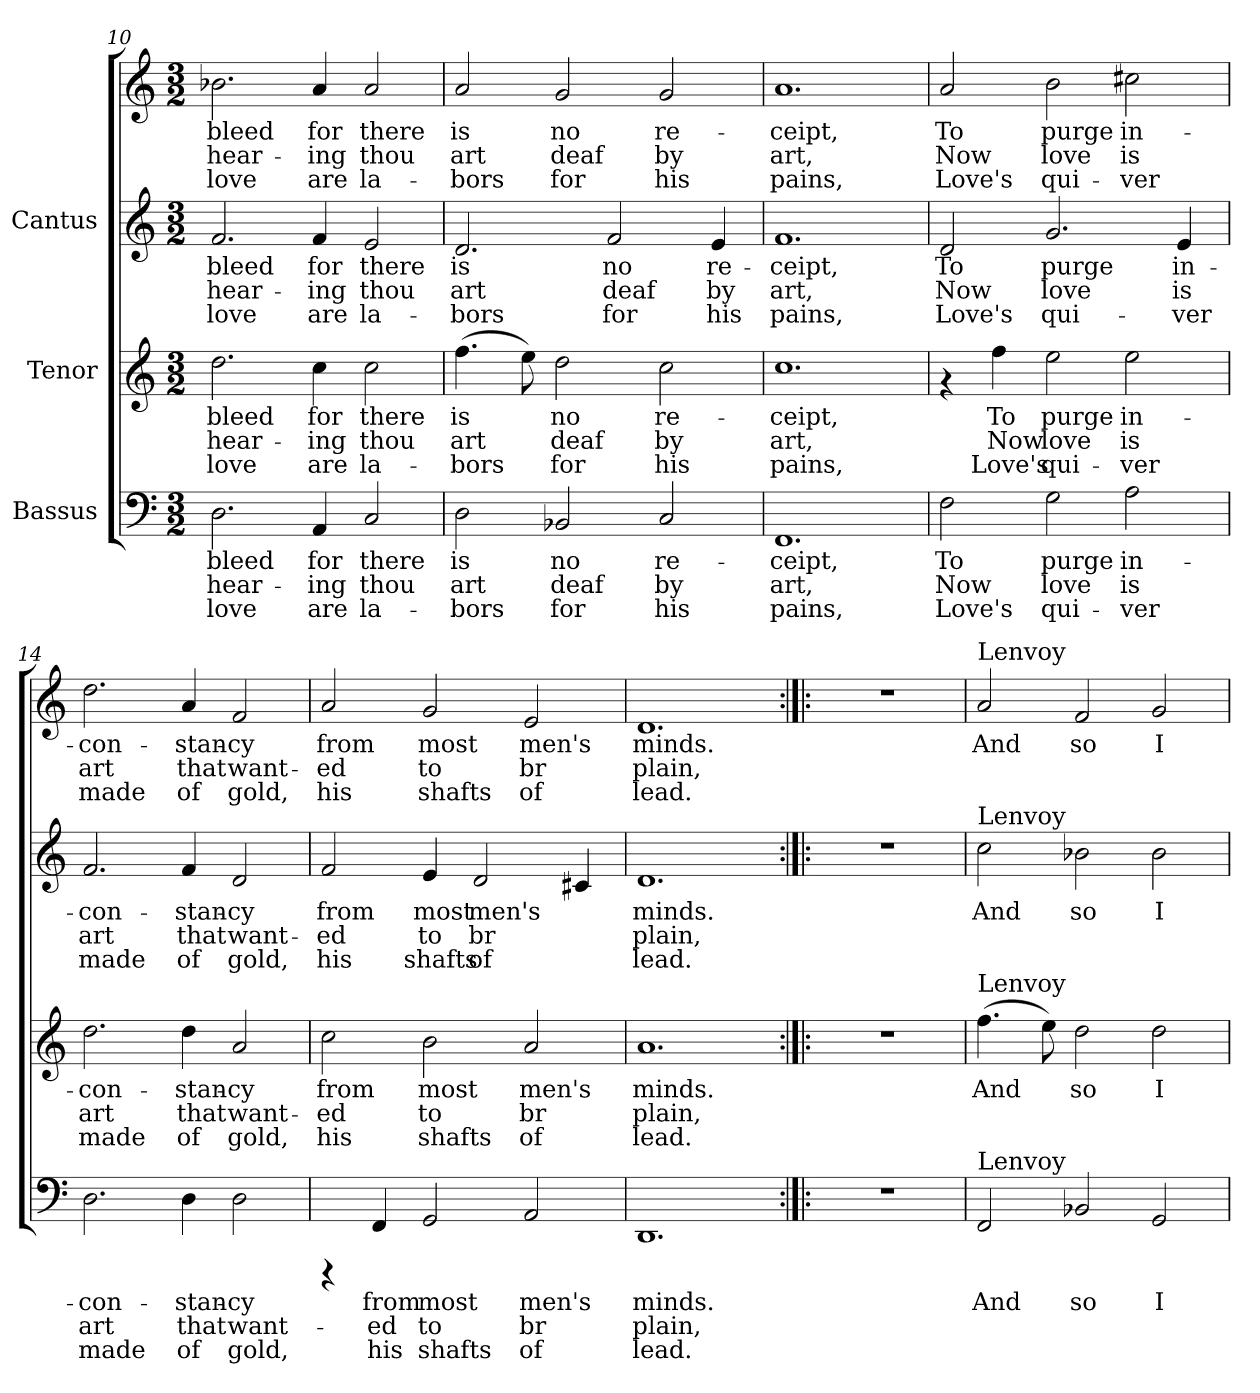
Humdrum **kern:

**kern	**text	**text	**text	**kern	**text	**text	**text	**kern	**text	**text	**text	**kern	**text	**text	**text
*part3	*part3	*part3	*part3	*part2	*part2	*part2	*part2	*part1	*part1	*part1	*part1	*part1	*part1	*part1	*part1
*staff4	*staff4	*staff4	*staff4	*staff3	*staff3	*staff3	*staff3	*staff2	*staff2	*staff2	*staff2	*staff1	*staff1	*staff1	*staff1
*I"Bassus	*	*	*	*I"Tenor	*	*	*	*I"Cantus	*	*	*	*	*	*	*
*clefF4	*	*	*	*clefG2	*	*	*	*clefG2	*	*	*	*clefG2	*	*	*
*M3/2	*	*	*	*M3/2	*	*	*	*M3/2	*	*	*	*M3/2	*	*	*
=10	=10	=10	=10	=10	=10	=10	=10	=10	=10	=10	=10	=10	=10	=10	=10
!	!LO:LY:b:cj	!LO:LY:b:cj	!LO:LY:b:cj	!	!LO:LY:b:cj	!LO:LY:b:cj	!LO:LY:b:cj	!	!LO:LY:b:cj	!LO:LY:b:cj	!LO:LY:b:cj	!	!LO:LY:b:cj	!LO:LY:b:cj	!LO:LY:b:cj
2.D\	bleed	hear-	-love	2.dd\	bleed	hear-	-love	2.f/	-bleed	hear-	-love	2.b-X\	bleed	hear-	-love
!	!LO:LY:b:cj	!LO:LY:b:cj	!LO:LY:b:cj	!	!LO:LY:b:cj	!LO:LY:b:cj	!LO:LY:b:cj	!	!LO:LY:b:cj	!LO:LY:b:cj	!LO:LY:b:cj	!	!LO:LY:b:cj	!LO:LY:b:cj	!LO:LY:b:cj
4AA/	for	ing	are	4cc\	for	ing	are	4f/	for	ing	are	4a/	for	ing	are
!	!LO:LY:b:cj	!LO:LY:b:cj	!LO:LY:b:cj	!	!LO:LY:b:cj	!LO:LY:b:cj	!LO:LY:b:cj	!	!LO:LY:b:cj	!LO:LY:b:cj	!LO:LY:b:cj	!	!LO:LY:b:cj	!LO:LY:b:cj	!LO:LY:b:cj
2C/	there	thou	la-	2cc\	there	thou	la-	2e/	there	thou	la-	2a/	there	thou	la-
=11	=11	=11	=11	=11	=11	=11	=11	=11	=11	=11	=11	=11	=11	=11	=11
!	!LO:LY:b:cj	!LO:LY:b:cj	!LO:LY:b:cj	!	!LO:LY:b:cj	!LO:LY:b:cj	!LO:LY:b:cj	!	!LO:LY:b:cj	!LO:LY:b:cj	!LO:LY:b:cj	!	!LO:LY:b:cj	!LO:LY:b:cj	!LO:LY:b:cj
2D\	-is	art	bors	(>4.ff\	-is	art	bors	2.d/	is	art	bors	2a/	-is	art	bors
!	!	!	!	!	!LO:LY:b:cj	!LO:LY:b:cj	!LO:LY:b:cj	!	!	!	!	!	!	!	!
.	.	.	.	8ee\)	.	.	.	.	.	.	.	.	.	.	.
!	!LO:LY:b:cj	!LO:LY:b:cj	!LO:LY:b:cj	!	!LO:LY:b:cj	!LO:LY:b:cj	!LO:LY:b:cj	!	!	!	!	!	!LO:LY:b:cj	!LO:LY:b:cj	!LO:LY:b:cj
2BB-X/	no	deaf	for	2dd\	no	deaf	for	.	.	.	.	2g/	no	deaf	for
!	!	!	!	!	!	!	!	!	!LO:LY:b:cj	!LO:LY:b:cj	!LO:LY:b:cj	!	!	!	!
.	.	.	.	.	.	.	.	2f/	no	deaf	for	.	.	.	.
!	!LO:LY:b:cj	!LO:LY:b:cj	!LO:LY:b:cj	!	!LO:LY:b:cj	!LO:LY:b:cj	!LO:LY:b:cj	!	!	!	!	!	!LO:LY:b:cj	!LO:LY:b:cj	!LO:LY:b:cj
2C/	re-	-by	his	2cc\	re-	-by	his	.	.	.	.	2g/	re-	-by	his
!	!	!	!	!	!	!	!	!	!LO:LY:b:cj	!LO:LY:b:cj	!LO:LY:b:cj	!	!	!	!
.	.	.	.	.	.	.	.	4e/	re-	-by	his	.	.	.	.
=12	=12	=12	=12	=12	=12	=12	=12	=12	=12	=12	=12	=12	=12	=12	=12
!	!LO:LY:b:cj	!LO:LY:b:cj	!LO:LY:b:cj	!	!LO:LY:b:cj	!LO:LY:b:cj	!LO:LY:b:cj	!	!LO:LY:b:cj	!LO:LY:b:cj	!LO:LY:b:cj	!	!LO:LY:b:cj	!LO:LY:b:cj	!LO:LY:b:cj
1.FF	ceipt,	art,	pains,	1.cc	ceipt,	art,	pains,	1.f	ceipt,	art,	pains,	1.a	ceipt,	art,	pains,
=13	=13	=13	=13	=13	=13	=13	=13	=13	=13	=13	=13	=13	=13	=13	=13
!	!LO:LY:b:cj	!LO:LY:b:cj	!LO:LY:b:cj	!	!	!	!	!	!LO:LY:b:cj	!LO:LY:b:cj	!LO:LY:b:cj	!	!LO:LY:b:cj	!LO:LY:b:cj	!LO:LY:b:cj
2F\	To	Now	Love's	4rf	.	.	.	2d/	To	Now	Love's	2a/	To	Now	Love's
!	!	!	!	!	!LO:LY:b:cj	!LO:LY:b:cj	!LO:LY:b:cj	!	!	!	!	!	!	!	!
.	.	.	.	4ff\	To	Now	Love's	.	.	.	.	.	.	.	.
!	!LO:LY:b:cj	!LO:LY:b:cj	!LO:LY:b:cj	!	!LO:LY:b:cj	!LO:LY:b:cj	!LO:LY:b:cj	!	!LO:LY:b:cj	!LO:LY:b:cj	!LO:LY:b:cj	!	!LO:LY:b:cj	!LO:LY:b:cj	!LO:LY:b:cj
2G\	purge	love	qui-	2ee\	purge	love	qui-	2.g/	purge	love	qui-	2b\	purge	love	qui-
!	!LO:LY:b:cj	!LO:LY:b:cj	!LO:LY:b:cj	!	!LO:LY:b:cj	!LO:LY:b:cj	!LO:LY:b:cj	!	!	!	!	!	!LO:LY:b:cj	!LO:LY:b:cj	!LO:LY:b:cj
2A\	-in-	-is	ver	2ee\	-in-	-is	ver	.	.	.	.	2cc#X\	-in-	-is	ver
!	!	!	!	!	!	!	!	!	!LO:LY:b:cj	!LO:LY:b:cj	!LO:LY:b:cj	!	!	!	!
.	.	.	.	.	.	.	.	4e/	-in-	-is	ver	.	.	.	.
!!LO:LB:g=z
=14	=14	=14	=14	=14	=14	=14	=14	=14	=14	=14	=14	=14	=14	=14	=14
!	!LO:LY:b:cj	!LO:LY:b:cj	!LO:LY:b:cj	!	!LO:LY:b:cj	!LO:LY:b:cj	!LO:LY:b:cj	!	!LO:LY:b:cj	!LO:LY:b:cj	!LO:LY:b:cj	!	!LO:LY:b:cj	!LO:LY:b:cj	!LO:LY:b:cj
2.D\	con-	-art	made	2.dd\	con-	-art	made	2.f/	con-	-art	made	2.dd\	con-	-art	made
!	!LO:LY:b:cj	!LO:LY:b:cj	!LO:LY:b:cj	!	!LO:LY:b:cj	!LO:LY:b:cj	!LO:LY:b:cj	!	!LO:LY:b:cj	!LO:LY:b:cj	!LO:LY:b:cj	!	!LO:LY:b:cj	!LO:LY:b:cj	!LO:LY:b:cj
4D\	stan-	-that	of	4dd\	stan-	-that	of	4f/	stan-	-that	of	4a/	stan-	-that	of
!	!LO:LY:b:cj	!LO:LY:b:cj	!LO:LY:b:cj	!	!LO:LY:b:cj	!LO:LY:b:cj	!LO:LY:b:cj	!	!LO:LY:b:cj	!LO:LY:b:cj	!LO:LY:b:cj	!	!LO:LY:b:cj	!LO:LY:b:cj	!LO:LY:b:cj
2D\	cy	want-	-gold,	2a/	cy	want-	-gold,	2d/	cy	want-	-gold,	2f/	cy	want-	-gold,
=15	=15	=15	=15	=15	=15	=15	=15	=15	=15	=15	=15	=15	=15	=15	=15
!	!	!	!	!	!LO:LY:b:cj	!LO:LY:b:cj	!LO:LY:b:cj	!	!LO:LY:b:cj	!LO:LY:b:cj	!LO:LY:b:cj	!	!LO:LY:b:cj	!LO:LY:b:cj	!LO:LY:b:cj
4rCCC	.	.	.	2cc\	from	ed	his	2f/	from	ed	his	2a/	from	ed	his
!	!LO:LY:b:cj	!LO:LY:b:cj	!LO:LY:b:cj	!	!	!	!	!	!	!	!	!	!	!	!
4FF/	from	ed	his	.	.	.	.	.	.	.	.	.	.	.	.
!	!LO:LY:b:cj	!LO:LY:b:cj	!LO:LY:b:cj	!	!LO:LY:b:cj	!LO:LY:b:cj	!LO:LY:b:cj	!	!LO:LY:b:cj	!LO:LY:b:cj	!LO:LY:b:cj	!	!LO:LY:b:cj	!LO:LY:b:cj	!LO:LY:b:cj
2GG/	most	to	shafts	2b\	most	to	shafts	4e/	most	to	shafts	2g/	most	to	shafts
!	!	!	!	!	!	!	!	!	!LO:LY:b:cj	!LO:LY:b:cj	!LO:LY:b:cj	!	!	!	!
.	.	.	.	.	.	.	.	2d/	men's	br	of	.	.	.	.
!	!LO:LY:b:cj	!LO:LY:b:cj	!LO:LY:b:cj	!	!LO:LY:b:cj	!LO:LY:b:cj	!LO:LY:b:cj	!	!	!	!	!	!LO:LY:b:cj	!LO:LY:b:cj	!LO:LY:b:cj
2AA/	men's	br	of	2a/	men's	br	of	.	.	.	.	2e/	men's	br	of
!	!	!	!	!	!	!	!	!	!LO:LY:b:cj	!LO:LY:b:cj	!LO:LY:b:cj	!	!	!	!
.	.	.	.	.	.	.	.	4c#X/	.	.	.	.	.	.	.
=16	=16	=16	=16	=16	=16	=16	=16	=16	=16	=16	=16	=16	=16	=16	=16
!	!LO:LY:b:cj	!LO:LY:b:cj	!LO:LY:b:cj	!	!LO:LY:b:cj	!LO:LY:b:cj	!LO:LY:b:cj	!	!LO:LY:b:cj	!LO:LY:b:cj	!LO:LY:b:cj	!	!LO:LY:b:cj	!LO:LY:b:cj	!LO:LY:b:cj
1.DD	minds.	plain,	lead.	1.a	minds.	plain,	lead.	1.d	minds.	plain,	lead.	1.d	minds.	plain,	lead.
=17:|!|:	=17:|!|:	=17:|!|:	=17:|!|:	=17:|!|:	=17:|!|:	=17:|!|:	=17:|!|:	=17:|!|:	=17:|!|:	=17:|!|:	=17:|!|:	=17:|!|:	=17:|!|:	=17:|!|:	=17:|!|:
1.r	.	.	.	1.r	.	.	.	1.r	.	.	.	1.r	.	.	.
!!LO:LB:g=z
=18	=18	=18	=18	=18	=18	=18	=18	=18	=18	=18	=18	=18	=18	=18	=18
!	!	!	!	!	!	!	!	!	!	!	!	!LO:TX:a:t=Lenvoy	!	!	!
!	!	!	!	!	!	!	!	!LO:TX:a:t=Lenvoy	!	!	!	!	!	!	!
!	!	!	!	!LO:TX:a:t=Lenvoy	!	!	!	!	!	!	!	!	!	!	!
!LO:TX:a:t=Lenvoy	!	!	!	!	!	!	!	!	!	!	!	!	!	!	!
!	!LO:LY:b:cj	!	!	!	!LO:LY:b:cj	!	!	!	!LO:LY:b:cj	!	!	!	!LO:LY:b:cj	!	!
2FF/	And	.	.	(>4.ff\	And	.	.	2cc\	And	.	.	2a/	And	.	.
!	!	!	!	!	!LO:LY:b:cj	!	!	!	!	!	!	!	!	!	!
.	.	.	.	8ee\)	.	.	.	.	.	.	.	.	.	.	.
!	!LO:LY:b:cj	!	!	!	!LO:LY:b:cj	!	!	!	!LO:LY:b:cj	!	!	!	!LO:LY:b:cj	!	!
2BB-X/	so	.	.	2dd\	so	.	.	2b-X\	so	.	.	2f/	so	.	.
!	!LO:LY:b:cj	!	!	!	!LO:LY:b:cj	!	!	!	!LO:LY:b:cj	!	!	!	!LO:LY:b:cj	!	!
2GG/	I	.	.	2dd\	I	.	.	2b-\	I	.	.	2g/	I	.	.
=	=	=	=	=	=	=	=	=	=	=	=	=	=	=	=
*-	*-	*-	*-	*-	*-	*-	*-	*-	*-	*-	*-	*-	*-	*-	*-
